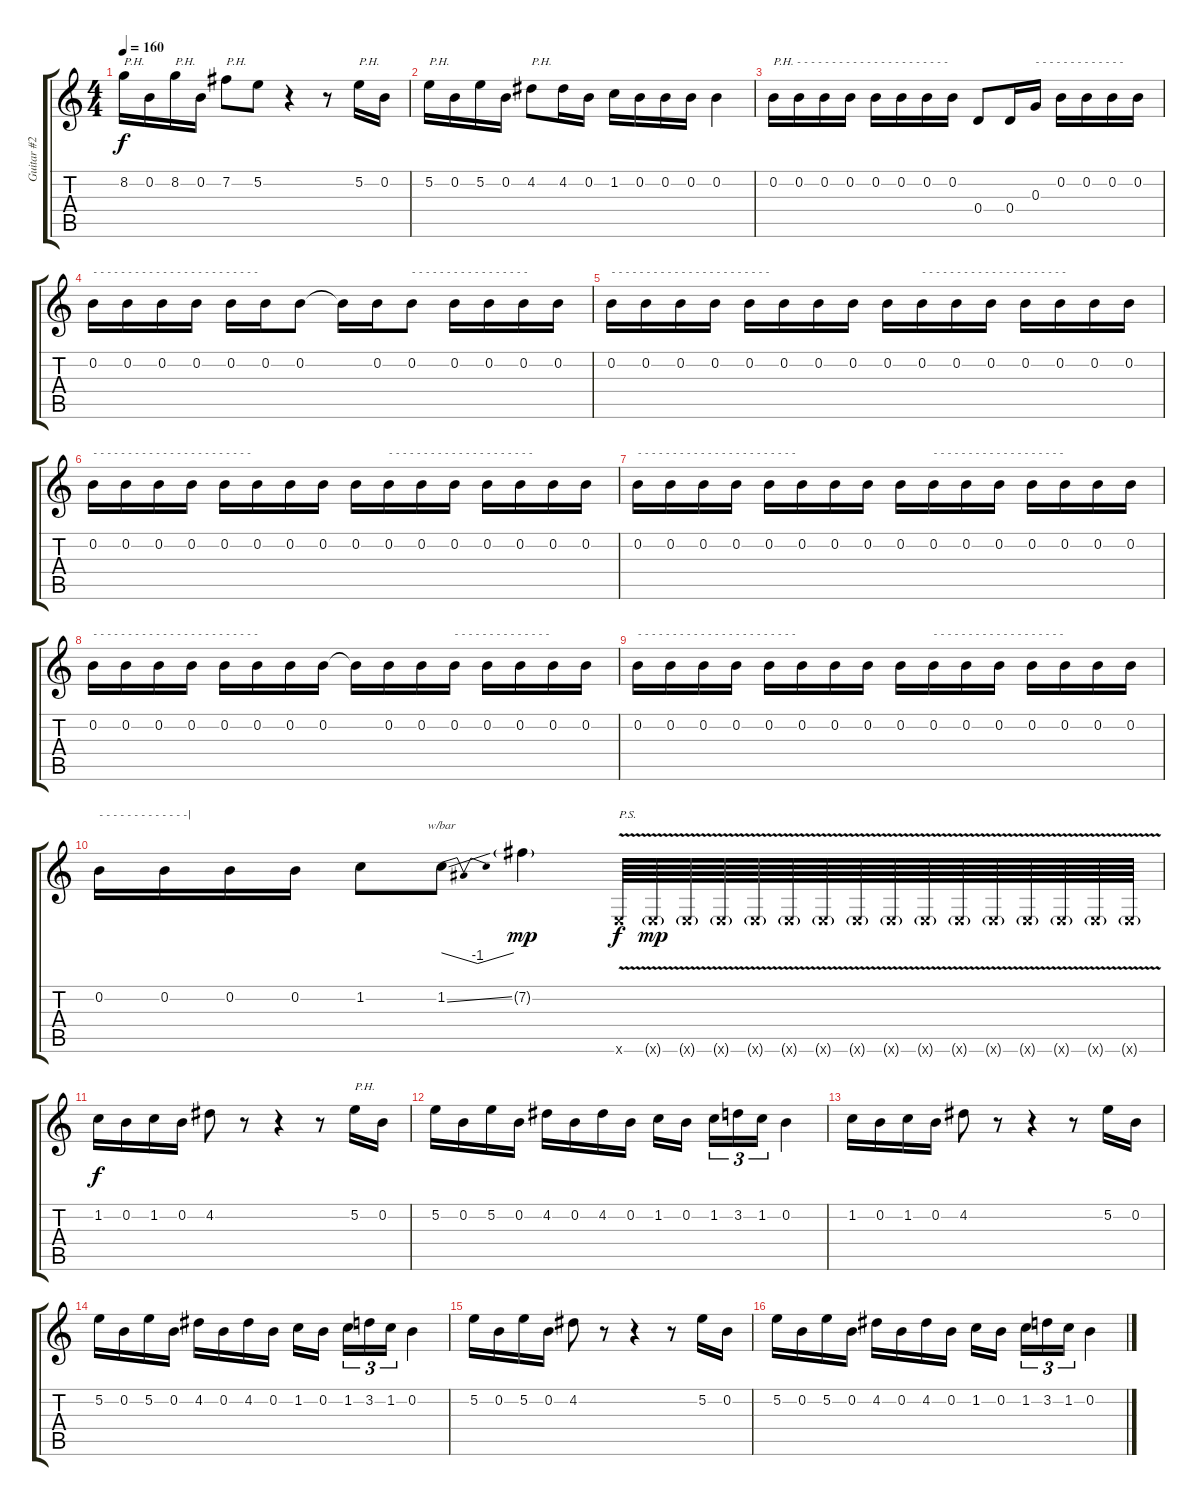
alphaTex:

\track ("Guitar #2" "Guitar #2") {instrument distortionguitar}
\staff {score tabs}
\tuning (E4 B3 G3 D3 A2 E2) {hide}
\ts (4 4)
\tempo 160
\clef g2
\ks c
8.2.16{txt "P.H." dy f} 0.2.16 8.2.16{txt "P.H."} 0.2.16 7.2.8{txt "P.H."} 5.2.8 r.4 r.8 5.2.16{txt "P.H."} 0.2.16 |
5.2.16{txt "P.H."} 0.2.16 5.2.16 0.2.16 4.2.8{txt "P.H."} 4.2.16 0.2.16 1.2.16 0.2.16 0.2.16 0.2.16 0.2.4 |
0.2.16{txt "P.H. - - - - - - - - - - - - - - - - - - - - - -"} 0.2.16 0.2.16 0.2.16 0.2.16 0.2.16 0.2.16 0.2.16 0.4.8 0.4.16 0.3.16{txt "- - - - - - - - - - - - -"} 0.2.16 0.2.16 0.2.16 0.2.16 |
0.2.16{txt "- - - - - - - - - - - - - - - - - - - - - - - - "} 0.2.16 0.2.16 0.2.16 0.2.16 0.2.16 0.2.8 0.2{t}.16 0.2.16 0.2.8{txt "- - - - - - - - - - - - - - - - -"} 0.2.16 0.2.16 0.2.16 0.2.16 |
0.2.16{txt "- - - - - - - - - - - - - - - - - - - - - - -"} 0.2.16 0.2.16 0.2.16 0.2.16 0.2.16 0.2.16 0.2.16 0.2.16 0.2.16{txt "- - - - - - - - - - - - - - - - - - - - -"} 0.2.16 0.2.16 0.2.16 0.2.16 0.2.16 0.2.16 |
0.2.16{txt "- - - - - - - - - - - - - - - - - - - - - - -"} 0.2.16 0.2.16 0.2.16 0.2.16 0.2.16 0.2.16 0.2.16 0.2.16 0.2.16{txt "- - - - - - - - - - - - - - - - - - - - -"} 0.2.16 0.2.16 0.2.16 0.2.16 0.2.16 0.2.16 |
0.2.16{txt "- - - - - - - - - - - - - - - - - - - - - - -"} 0.2.16 0.2.16 0.2.16 0.2.16 0.2.16 0.2.16 0.2.16 0.2.16 0.2.16{txt "- - - - - - - - - - - - - - - - - - -"} 0.2.16 0.2.16 0.2.16 0.2.16 0.2.16 0.2.16 |
0.2.16{txt "- - - - - - - - - - - - - - - - - - - - - - - - "} 0.2.16 0.2.16 0.2.16 0.2.16 0.2.16 0.2.16 0.2.16 0.2{t}.16 0.2.16 0.2.16 0.2.16{txt "- - - - - - - - - - - - - -"} 0.2.16 0.2.16 0.2.16 0.2.16 |
0.2.16{txt "- - - - - - - - - - - - - - - - - - - - - - -"} 0.2.16 0.2.16 0.2.16 0.2.16 0.2.16 0.2.16 0.2.16 0.2.16 0.2.16{txt "- - - - - - - - - - - - - - - - - - -"} 0.2.16 0.2.16 0.2.16 0.2.16 0.2.16 0.2.16 |
0.2.16{txt "- - - - - - - - - - - - -|"} 0.2.16 0.2.16 0.2.16 1.2.8 1.2{ss}.8{tbe (dip default 0 0 30 -4 60 0)} 7.2{g}.4{dy mp} 0.6{v x}.64{txt "P.S." dy f} 0.6{v g x}.64{dy mp} 0.6{v g x}.64 0.6{v g x}.64 0.6{v g x}.64 0.6{v g x}.64 0.6{v g x}.64 0.6{v g x}.64 0.6{v g x}.64 0.6{v g x}.64 0.6{v g x}.64 0.6{v g x}.64 0.6{v g x}.64 0.6{v g x}.64 0.6{v g x}.64 0.6{v g x}.64 |
1.2.16{dy f} 0.2.16 1.2.16 0.2.16 4.2.8 r.8 r.4 r.8 5.2.16{txt "P.H."} 0.2.16 |
5.2.16 0.2.16 5.2.16 0.2.16 4.2.16 0.2.16 4.2.16 0.2.16 1.2.16 0.2.16 1.2.16{tu (3 2)} 3.2.16{tu (3 2)} 1.2.16{tu (3 2)} 0.2.4 |
1.2.16 0.2.16 1.2.16 0.2.16 4.2.8 r.8 r.4 r.8 5.2.16 0.2.16 |
5.2.16 0.2.16 5.2.16 0.2.16 4.2.16 0.2.16 4.2.16 0.2.16 1.2.16 0.2.16 1.2.16{tu (3 2)} 3.2.16{tu (3 2)} 1.2.16{tu (3 2)} 0.2.4 |
5.2.16 0.2.16 5.2.16 0.2.16 4.2.8 r.8 r.4 r.8 5.2.16 0.2.16 |
5.2.16 0.2.16 5.2.16 0.2.16 4.2.16 0.2.16 4.2.16 0.2.16 1.2.16 0.2.16 1.2.16{tu (3 2)} 3.2.16{tu (3 2)} 1.2.16{tu (3 2)} 0.2.4
